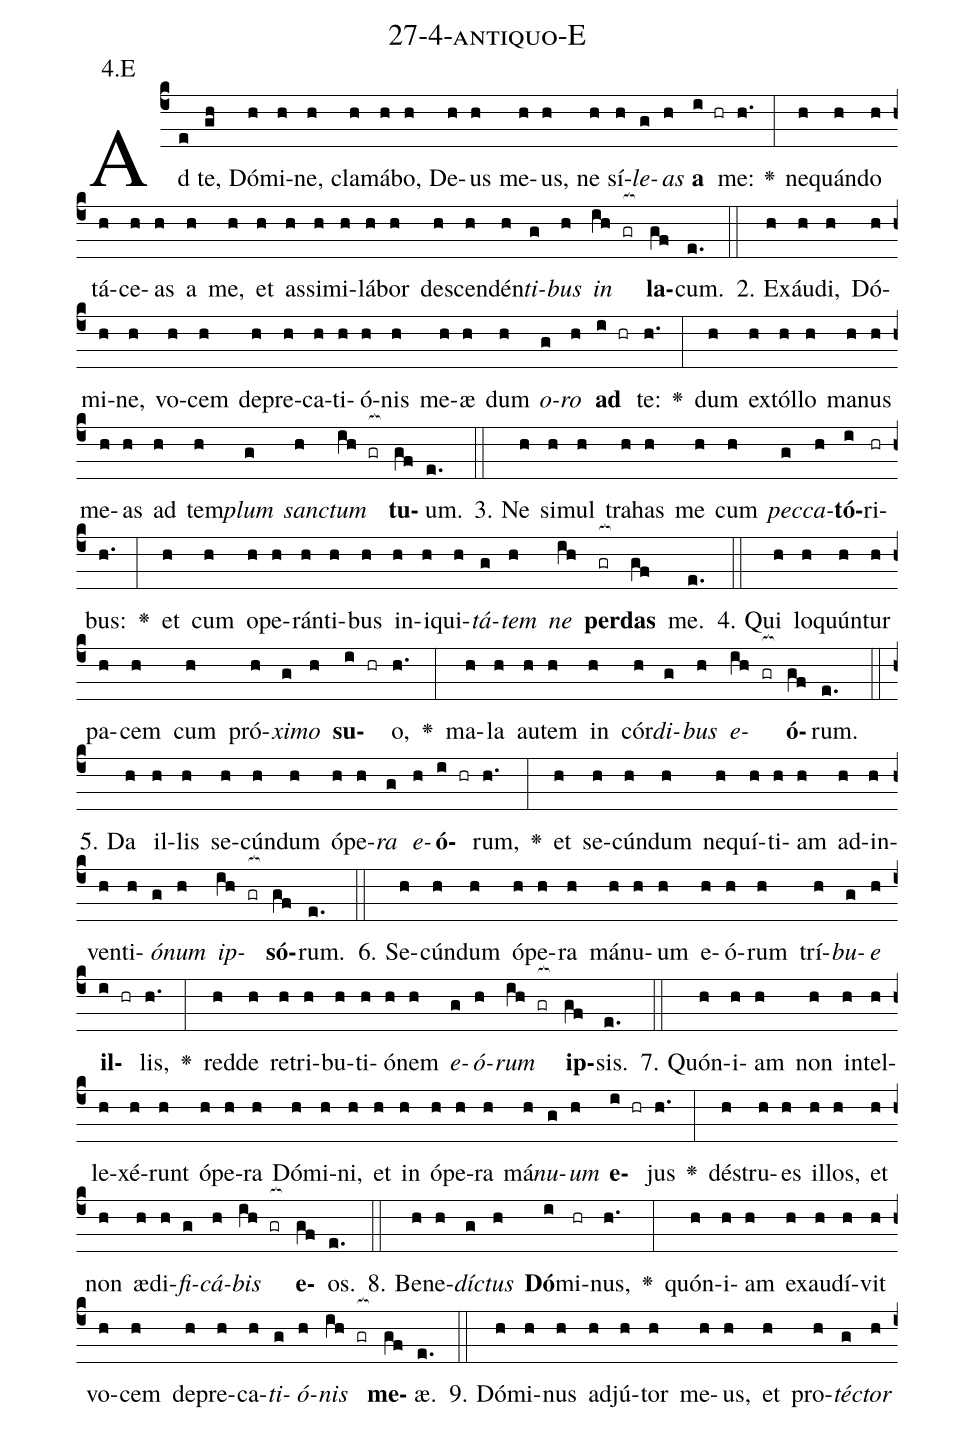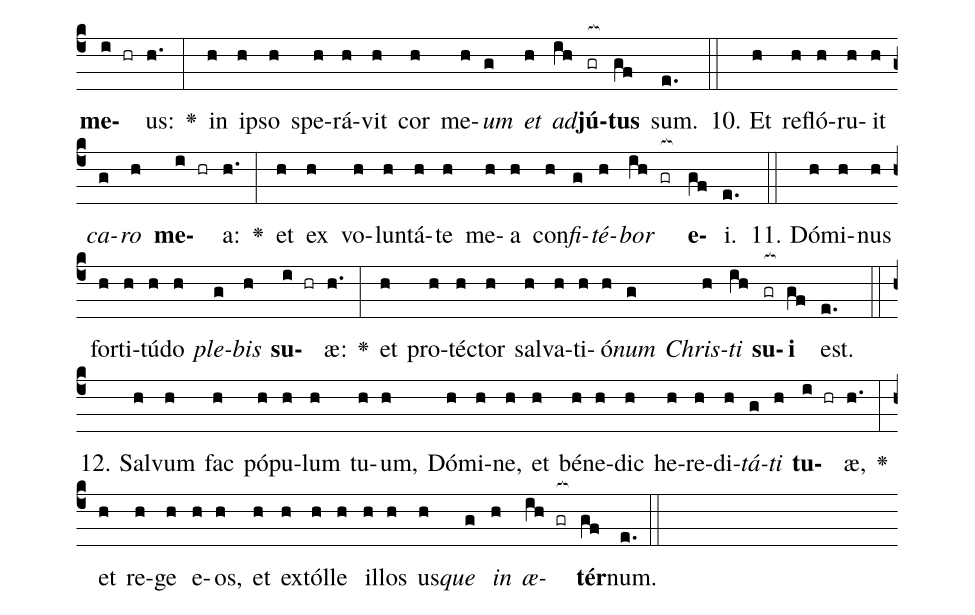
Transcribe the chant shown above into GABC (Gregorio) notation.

name: 27-4-antiquo-E;
annotation: 4.E;
%%
(c4)Ad(e) te,(gh) Dó(h)mi(h)ne,(h) cla(h)má(h)bo,(h) De(h)us(h) me(h)us,(h) ne(h) sí(h)<i>le</i>(g)<i>as</i>(h) <b>a</b>(i hr) me:(h.) <v>\greheightstar</v>(:) ne(h)quán(h)do(h) tá(h)ce(h)as(h) a(h) me,(h) et(h) as(h)si(h)mi(h)lá(h)bor(h) de(h)scen(h)dén(h)<i>ti</i>(g)<i>bus</i>(h) <i>in</i>(ih gr[ocb:1{]) <b>la</b>(gf[ocb:0}])cum.(e.) (::)
2. Ex(h)áu(h)di,(h) Dó(h)mi(h)ne,(h) vo(h)cem(h) de(h)pre(h)ca(h)ti(h)ó(h)nis(h) me(h)æ(h) dum(h) <i>o</i>(g)<i>ro</i>(h) <b>ad</b>(i hr) te:(h.) <v>\greheightstar</v>(:) dum(h) ex(h)tól(h)lo(h) ma(h)nus(h) me(h)as(h) ad(h) tem(h)<i>plum</i>(g) <i>sanc</i>(h)<i>tum</i>(ih gr[ocb:1{]) <b>tu</b>(gf[ocb:0}])um.(e.) (::)
3. Ne(h) si(h)mul(h) tra(h)has(h) me(h) cum(h) <i>pec</i>(g)<i>ca</i>(h)<b>tó</b>(i)ri(hr)bus:(h.) <v>\greheightstar</v>(:) et(h) cum(h) o(h)pe(h)rán(h)ti(h)bus(h) in(h)i(h)qui(h)<i>tá</i>(g)<i>tem</i>(h) <i>ne</i>(ih) <b>per</b>(gr[ocb:1{])<b>das</b>(gf[ocb:0}]) me.(e.) (::)
4. Qui(h) lo(h)quún(h)tur(h) pa(h)cem(h) cum(h) pró(h)<i>xi</i>(g)<i>mo</i>(h) <b>su</b>(i hr)o,(h.) <v>\greheightstar</v>(:) ma(h)la(h) au(h)tem(h) in(h) cór(h)<i>di</i>(g)<i>bus</i>(h) <i>e</i>(ih gr[ocb:1{])<b>ó</b>(gf[ocb:0}])rum.(e.) (::)
5. Da(h) il(h)lis(h) se(h)cún(h)dum(h) ó(h)pe(h)<i>ra</i>(g) <i>e</i>(h)<b>ó</b>(i hr)rum,(h.) <v>\greheightstar</v>(:) et(h) se(h)cún(h)dum(h) ne(h)quí(h)ti(h)am(h) ad(h)in(h)ven(h)ti(h)<i>ó</i>(g)<i>num</i>(h) <i>ip</i>(ih gr[ocb:1{])<b>só</b>(gf[ocb:0}])rum.(e.) (::)
6. Se(h)cún(h)dum(h) ó(h)pe(h)ra(h) má(h)nu(h)um(h) e(h)ó(h)rum(h) trí(h)<i>bu</i>(g)<i>e</i>(h) <b>il</b>(i hr)lis,(h.) <v>\greheightstar</v>(:) red(h)de(h) re(h)tri(h)bu(h)ti(h)ó(h)nem(h) <i>e</i>(g)<i>ó</i>(h)<i>rum</i>(ih gr[ocb:1{]) <b>ip</b>(gf[ocb:0}])sis.(e.) (::)
7. Quón(h)i(h)am(h) non(h) in(h)tel(h)le(h)xé(h)runt(h) ó(h)pe(h)ra(h) Dó(h)mi(h)ni,(h) et(h) in(h) ó(h)pe(h)ra(h) má(h)<i>nu</i>(g)<i>um</i>(h) <b>e</b>(i hr)jus(h.) <v>\greheightstar</v>(:) dé(h)stru(h)es(h) il(h)los,(h) et(h) non(h) æ(h)di(h)<i>fi</i>(g)<i>cá</i>(h)<i>bis</i>(ih gr[ocb:1{]) <b>e</b>(gf[ocb:0}])os.(e.) (::)
8. Be(h)ne(h)<i>díc</i>(g)<i>tus</i>(h) <b>Dó</b>(i)mi(hr)nus,(h.) <v>\greheightstar</v>(:) quón(h)i(h)am(h) ex(h)au(h)dí(h)vit(h) vo(h)cem(h) de(h)pre(h)ca(h)<i>ti</i>(g)<i>ó</i>(h)<i>nis</i>(ih gr[ocb:1{]) <b>me</b>(gf[ocb:0}])æ.(e.) (::)
9. Dó(h)mi(h)nus(h) ad(h)jú(h)tor(h) me(h)us,(h) et(h) pro(h)<i>téc</i>(g)<i>tor</i>(h) <b>me</b>(i hr)us:(h.) <v>\greheightstar</v>(:) in(h) ip(h)so(h) spe(h)rá(h)vit(h) cor(h) me(h)<i>um</i>(g) <i>et</i>(h) <i>ad</i>(ih)<b>jú</b>(gr[ocb:1{])<b>tus</b>(gf[ocb:0}]) sum.(e.) (::)
10. Et(h) re(h)fló(h)ru(h)it(h) <i>ca</i>(g)<i>ro</i>(h) <b>me</b>(i hr)a:(h.) <v>\greheightstar</v>(:) et(h) ex(h) vo(h)lun(h)tá(h)te(h) me(h)a(h) con(h)<i>fi</i>(g)<i>té</i>(h)<i>bor</i>(ih gr[ocb:1{]) <b>e</b>(gf[ocb:0}])i.(e.) (::)
11. Dó(h)mi(h)nus(h) for(h)ti(h)tú(h)do(h) <i>ple</i>(g)<i>bis</i>(h) <b>su</b>(i hr)æ:(h.) <v>\greheightstar</v>(:) et(h) pro(h)téc(h)tor(h) sal(h)va(h)ti(h)ó(h)<i>num</i>(g) <i>Chris</i>(h)<i>ti</i>(ih) <b>su</b>(gr[ocb:1{])<b>i</b>(gf[ocb:0}]) est.(e.) (::)
12. Sal(h)vum(h) fac(h) pó(h)pu(h)lum(h) tu(h)um,(h) Dó(h)mi(h)ne,(h) et(h) bé(h)ne(h)dic(h) he(h)re(h)di(h)<i>tá</i>(g)<i>ti</i>(h) <b>tu</b>(i hr)æ,(h.) <v>\greheightstar</v>(:) et(h) re(h)ge(h) e(h)os,(h) et(h) ex(h)tól(h)le(h) il(h)los(h) us(h)<i>que</i>(g) <i>in</i>(h) <i>æ</i>(ih gr[ocb:1{])<b>tér</b>(gf[ocb:0}])num.(e.) (::)
